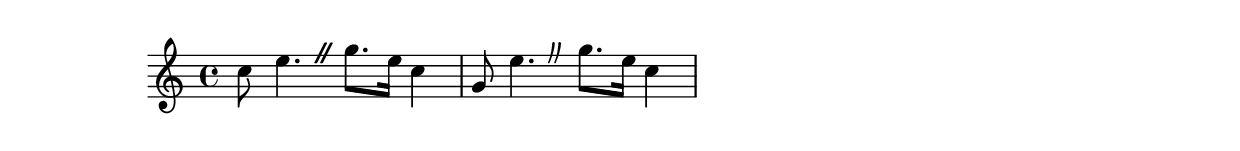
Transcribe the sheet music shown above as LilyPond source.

%% Do not edit this file; it is auto-generated from input/new
%% This file is in the public domain.
%% Note: this file works from version 2.12.0
\version "2.13.1"
\header {
  texidoces = "
Las marcas de cesura se pueden crear sobreescribiendo la propiedad
@code{'text} del objeto @code{BreathingSign}.  También está disponible
una marca de cesura curva.

"
  doctitlees = "Insertar una cesura"
  
%% Translation of GIT committish :<6ce7f350682dfa99af97929be1dec6b9f1cbc01a>
 texidocde = "
Zäsurzeichen können erstellt werden, indem die @code{'text}-Eigenschaft
des @code{BreathingSign}-Objektes verändert wird.  Ein gekrümmtes
Zäsurzeichen ist auch möglich.
"
  doctitlede = "Eine Zäsur einfügen"

  lsrtags = "expressive-marks,tweaks-and-overrides"
  texidoc = "
Caesura marks can be created by overriding the @code{'text}
property of the @code{BreathingSign} object.  A curved caesura
mark is also available.
"
  doctitle = "Inserting a caesura"
} % begin verbatim


\relative c'' {
  \override BreathingSign #'text = \markup {
    \musicglyph #"scripts.caesura.straight"
  }
  c8 e4. \breathe g8. e16 c4

  \override BreathingSign #'text = \markup {
    \musicglyph #"scripts.caesura.curved"
  }
  g8 e'4. \breathe g8. e16 c4
}
